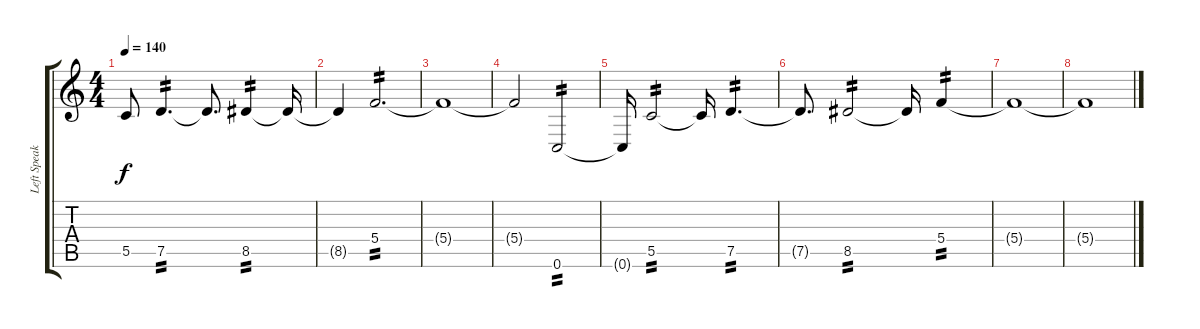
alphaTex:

\track ("Left Speaker 2" "Left Speak") {instrument distortionguitar}
\staff {score tabs}
\tuning (D4 A3 F3 C3 G2 C2) {hide}
\ts (4 4)
\tempo 140
\clef g2
\ks c
5.5{t}.8{dy f} 7.5.4{d tp 2} 7.5{t}.8{d} 8.5.4{tp 2} 8.5{t}.16 |
8.5{t}.4 5.4.2{d tp 2} |
5.4{t}.1 |
5.4{t}.2 0.6.2{tp 2} |
0.6{t}.16 5.5.2{tp 2} 5.5{t}.16 7.5.4{d tp 2} |
7.5{t}.8{d} 8.5.2{tp 2} 8.5{t}.16 5.4.4{tp 2} |
5.4{t}.1 |
5.4{t}.1
